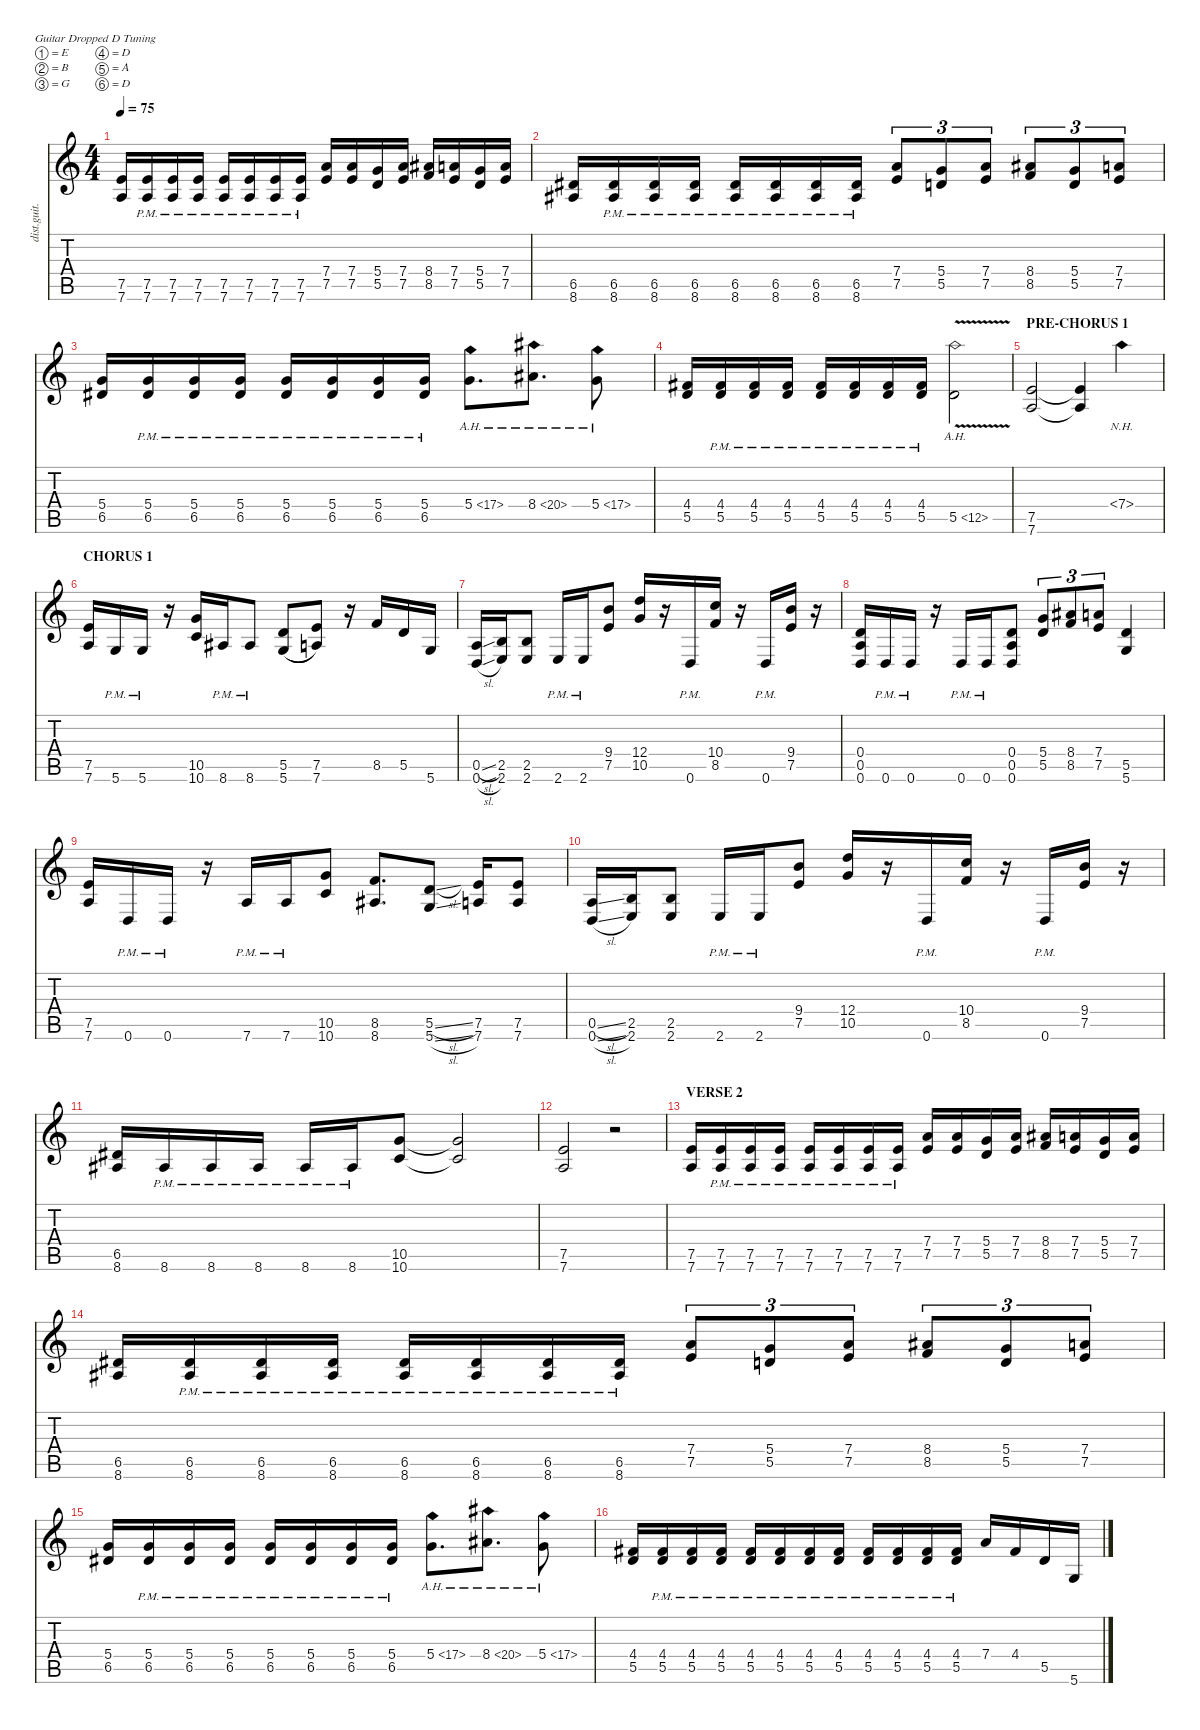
\defaultSystemsLayout 4
\hideDynamics
\bracketExtendMode nobrackets
\otherSystemsTrackNameOrientation horizontal
\track ("Distortion Guitar" "dist.guit.") {instrument distortionguitar}
\staff {score tabs}
\tuning (E4 B3 G3 D3 A2 D2)
\ts (4 4)
\tempo 75
\clef g2
\ks c
(7.6 7.5).16{dy mf beam Up} (7.6{pm} 7.5{pm}).16{beam Up} (7.6{pm} 7.5{pm}).16{beam Up} (7.6{pm} 7.5{pm}).16{beam Up} (7.6{pm} 7.5{pm}).16{beam Up} (7.6{pm} 7.5{pm}).16{beam Up} (7.6{pm} 7.5{pm}).16{beam Up} (7.6{pm} 7.5{pm}).16{beam Up} (7.5 7.4).16{beam Up} (7.5 7.4).16{beam Up} (5.5 5.4).16{beam Up} (7.5 7.4).16{beam Up} (8.5 8.4{acc #}).16{beam Up} (7.5 7.4).16{beam Up} (5.5 5.4).16{beam Up} (7.5 7.4).16{beam Up} |
(6.5{acc #} 8.6{acc #}).16{beam Up} (8.6{pm acc #} 6.5{pm acc #}).16{beam Up} (8.6{pm acc #} 6.5{pm acc #}).16{beam Up} (8.6{pm acc #} 6.5{pm acc #}).16{beam Up} (8.6{pm acc #} 6.5{pm acc #}).16{beam Up} (8.6{pm acc #} 6.5{pm acc #}).16{beam Up} (8.6{pm acc #} 6.5{pm acc #}).16{beam Up} (8.6{pm acc #} 6.5{pm acc #}).16{beam Up} (7.5 7.4).8{tu (3 2) beam Up} (5.5 5.4).8{tu (3 2) beam Up} (7.5 7.4).8{tu (3 2) beam Up} (8.5 8.4{acc #}).8{tu (3 2) beam Up} (5.5 5.4).8{tu (3 2) beam Up} (7.5 7.4).8{tu (3 2) beam Up} |
(6.5{acc #} 5.4).16{beam Up} (5.4{pm} 6.5{pm acc #}).16{beam Up} (5.4{pm} 6.5{pm acc #}).16{beam Up} (5.4{pm} 6.5{pm acc #}).16{beam Up} (5.4{pm} 6.5{pm acc #}).16{beam Up} (5.4{pm} 6.5{pm acc #}).16{beam Up} (5.4{pm} 6.5{pm acc #}).16{beam Up} (5.4{pm} 6.5{pm acc #}).16{beam Up} 5.4{ah 12}.8{d beam Down} 8.4{ah 12 acc #}.8{d beam Down} 5.4{ah 12}.8{beam Down} |
(5.5 4.4{acc #}).16{beam Up} (4.4{pm acc #} 5.5{pm}).16{beam Up} (4.4{pm acc #} 5.5{pm}).16{beam Up} (4.4{pm acc #} 5.5{pm}).16{beam Up} (4.4{pm acc #} 5.5{pm}).16{beam Up} (4.4{pm acc #} 5.5{pm}).16{beam Up} (4.4{pm acc #} 5.5{pm}).16{beam Up} (4.4{pm acc #} 5.5{pm}).16{beam Up} 5.5{ah 7 v}.2{beam Down} |
\section ("" "PRE-CHORUS 1")
(7.5 7.6).2{beam Up} (7.5{t} 7.6{t}).4{beam Up} 7.4{nh}.4{beam Down} |
\section ("" "CHORUS 1")
(7.6 7.5).16{beam Up} 5.6{pm}.16{beam Up} 5.6{pm}.16{beam Up} r.16{beam Up} (10.6 10.5).16{beam Up} 8.6{pm acc #}.16{beam Up} 8.6{pm acc #}.8{beam Up} (5.5 5.6).8{legatoorigin beam Up} (7.6 7.5).8{beam Up} r.16{beam Up} 8.5.16{beam Up} 5.5.16{beam Up} 5.6.16{beam Up} |
(0.5{sl} 0.6{sl}).16{beam Up} (2.6 2.5).16{beam Up} (2.6 2.5).8{beam Up} 2.6{pm}.16{beam Up} 2.6{pm}.16{beam Up} (7.5 9.4).8{beam Up} (10.5 12.4).16{beam Up} r.16{beam Up} 0.6{pm}.16{beam Up} (8.5 10.4).16{beam Up} r.16{beam Up} 0.6{pm}.16{beam Up} (7.5 9.4).16{beam Up} r.16{beam Up} |
(0.5 0.4 0.6).16{beam Up} 0.6{pm}.16{beam Up} 0.6{pm}.16{beam Up} r.16{beam Up} 0.6{pm}.16{beam Up} 0.6{pm}.16{beam Up} (0.6 0.5 0.4).8{beam Up} (5.5 5.4).8{tu (3 2) beam Up} (8.5 8.4{acc #}).8{tu (3 2) beam Up} (7.5 7.4).8{tu (3 2) beam Up} (5.5 5.6).4{beam Up} |
(7.6 7.5).16{beam Up} 0.6{pm}.16{beam Up} 0.6{pm}.16{beam Up} r.16{beam Up} 7.6{pm}.16{beam Up} 7.6{pm}.16{beam Up} (10.6 10.5).8{beam Up} (8.5 8.6{acc #}).8{d beam Up} (5.6{sl} 5.5{sl}).8{beam Up} (7.6 7.5).16{beam Up} (7.5 7.6).8{beam Up} |
(0.5{sl} 0.6{sl}).16{beam Up} (2.6 2.5).16{beam Up} (2.6 2.5).8{beam Up} 2.6{pm}.16{beam Up} 2.6{pm}.16{beam Up} (7.5 9.4).8{beam Up} (10.5 12.4).16{beam Up} r.16{beam Up} 0.6{pm}.16{beam Up} (8.5 10.4).16{beam Up} r.16{beam Up} 0.6{pm}.16{beam Up} (7.5 9.4).16{beam Up} r.16{beam Up} |
(8.6{acc #} 6.5{acc #}).16{beam Up} 8.6{pm acc #}.16{beam Up} 8.6{pm acc #}.16{beam Up} 8.6{pm acc #}.16{beam Up} 8.6{pm acc #}.16{beam Up} 8.6{pm acc #}.16{beam Up} (10.5 10.6).8{beam Up} (10.5{t} 10.6{t}).2{beam Up} |
(7.6 7.5).2{beam Up} r.2{beam Up} |
\section ("" "VERSE 2")
(7.6 7.5).16{beam Up} (7.6{pm} 7.5{pm}).16{beam Up} (7.6{pm} 7.5{pm}).16{beam Up} (7.6{pm} 7.5{pm}).16{beam Up} (7.6{pm} 7.5{pm}).16{beam Up} (7.6{pm} 7.5{pm}).16{beam Up} (7.6{pm} 7.5{pm}).16{beam Up} (7.6{pm} 7.5{pm}).16{beam Up} (7.5 7.4).16{beam Up} (7.5 7.4).16{beam Up} (5.5 5.4).16{beam Up} (7.5 7.4).16{beam Up} (8.5 8.4{acc #}).16{beam Up} (7.5 7.4).16{beam Up} (5.5 5.4).16{beam Up} (7.5 7.4).16{beam Up} |
(6.5{acc #} 8.6{acc #}).16{beam Up} (8.6{pm acc #} 6.5{pm acc #}).16{beam Up} (8.6{pm acc #} 6.5{pm acc #}).16{beam Up} (8.6{pm acc #} 6.5{pm acc #}).16{beam Up} (8.6{pm acc #} 6.5{pm acc #}).16{beam Up} (8.6{pm acc #} 6.5{pm acc #}).16{beam Up} (8.6{pm acc #} 6.5{pm acc #}).16{beam Up} (8.6{pm acc #} 6.5{pm acc #}).16{beam Up} (7.5 7.4).8{tu (3 2) beam Up} (5.5 5.4).8{tu (3 2) beam Up} (7.5 7.4).8{tu (3 2) beam Up} (8.5 8.4{acc #}).8{tu (3 2) beam Up} (5.5 5.4).8{tu (3 2) beam Up} (7.5 7.4).8{tu (3 2) beam Up} |
(6.5{acc #} 5.4).16{beam Up} (5.4{pm} 6.5{pm acc #}).16{beam Up} (5.4{pm} 6.5{pm acc #}).16{beam Up} (5.4{pm} 6.5{pm acc #}).16{beam Up} (5.4{pm} 6.5{pm acc #}).16{beam Up} (5.4{pm} 6.5{pm acc #}).16{beam Up} (5.4{pm} 6.5{pm acc #}).16{beam Up} (5.4{pm} 6.5{pm acc #}).16{beam Up} 5.4{ah 12}.8{d beam Down} 8.4{ah 12 acc #}.8{d beam Down} 5.4{ah 12}.8{beam Down} |
(5.5 4.4{acc #}).16{beam Up} (4.4{pm acc #} 5.5{pm}).16{beam Up} (4.4{pm acc #} 5.5{pm}).16{beam Up} (4.4{pm acc #} 5.5{pm}).16{beam Up} (4.4{pm acc #} 5.5{pm}).16{beam Up} (4.4{pm acc #} 5.5{pm}).16{beam Up} (4.4{pm acc #} 5.5{pm}).16{beam Up} (4.4{pm acc #} 5.5{pm}).16{beam Up} (4.4{pm acc #} 5.5{pm}).16{beam Up} (4.4{pm acc #} 5.5{pm}).16{beam Up} (4.4{pm acc #} 5.5{pm}).16{beam Up} (4.4{pm acc #} 5.5{pm}).16{beam Up} 7.4.16{beam Up} 4.4{acc #}.16{beam Up} 5.5.16{beam Up} 5.6.16{beam Up}
